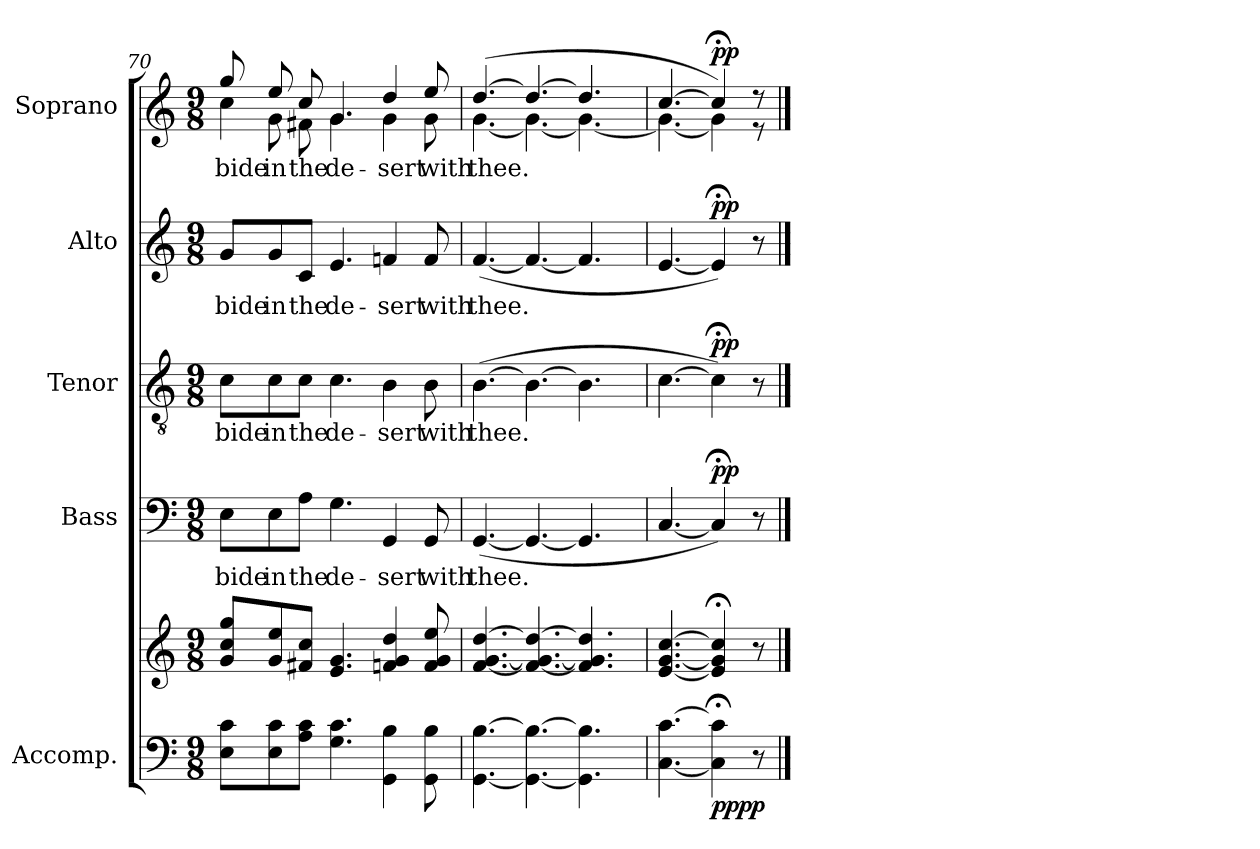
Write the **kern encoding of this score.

**kern	**kern	**dynam	**kern	**text	**dynam	**kern	**text	**dynam	**kern	**text	**dynam	**kern	**text	**dynam
*part5	*part5	*part5	*part4	*part4	*part4	*part3	*part3	*part3	*part2	*part2	*part2	*part1	*part1	*part1
*staff6	*staff5	*staff5/6	*staff4	*staff4	*staff4	*staff3	*staff3	*staff3	*staff2	*staff2	*staff2	*staff1	*staff1	*staff1
*I"Accomp.	*	*	*I"Bass	*	*	*I"Tenor	*	*	*I"Alto	*	*	*I"Soprano	*	*
*	*	*	*I'B	*	*	*I'T	*	*	*I'A	*	*	*I'S	*	*
!!LO:LB:g=z
*clefF4	*clefG2	*	*clefF4	*	*	*clefGv2	*	*	*clefG2	*	*	*clefG2	*	*
*k[]	*k[]	*	*k[]	*	*	*k[]	*	*	*k[]	*	*	*k[]	*	*
*C:	*C:	*	*C:	*	*	*C:	*	*	*C:	*	*	*C:	*	*
*M9/8	*M9/8	*	*M9/8	*	*	*M9/8	*	*	*M9/8	*	*	*M9/8	*	*
=70	=70	=70	=70	=70	=70	=70	=70	=70	=70	=70	=70	=70	=70	=70
*	*^	*	*	*	*	*	*	*	*	*	*	*	*	*
!	!	!	!	!	!LO:LY:b	!	!	!LO:LY:b	!	!	!LO:LY:b	!	!	!LO:LY:b	!
*	*	*	*	*	*	*	*	*	*	*	*	*	*^	*	*
8E 8cL	8g/ 8cc/ 8gg/L	1ryy	.	8E\L	-bide	.	8c\L	-bide	.	8g/L	-bide	.	8gg/	8cc\J	-bide	.
!	!	!	!	!	!LO:LY:b	!	!	!LO:LY:b	!	!	!LO:LY:b	!	!	!	!LO:LY:b	!
8E 8c	8g/ 8ee/	.	.	8E\	in	.	8c\	in	.	8g/	in	.	8ee/	8g\	in	.
!	!	!	!	!	!LO:LY:b	!	!	!LO:LY:b	!	!	!LO:LY:b	!	!	!	!LO:LY:b	!
8A 8cJ	8f#X/ 8cc/J	.	.	8A\J	the	.	8c\J	the	.	8c/J	the	.	8cc/	8f#X\	the	.
!	!	!	!	!	!LO:LY:b	!	!	!LO:LY:b	!	!	!LO:LY:b	!	!	!	!LO:LY:b	!
4.G 4.c	4.e/ 4.g/	.	.	4.G	de-	.	4.c	de-	.	4.e	de-	.	4.g/	4.g\	de-	.
!	!	!	!	!	!LO:LY:b	!	!	!LO:LY:b	!	!	!LO:LY:b	!	!	!	!LO:LY:b	!
4GG 4B	4fn/ 4g/ 4dd/	.	.	4GG	-sert	.	4B	-sert	.	4fn	-sert	.	4dd/	4g\	-sert	.
!	!	!	!	!	!LO:LY:b	!	!	!LO:LY:b	!	!	!LO:LY:b	!	!	!	!LO:LY:b	!
8GG 8B	8f/ 8g/ 8ee/	8ryy	.	8GG	with	.	8B	with	.	8f	with	.	8ee/L	8g\	with	.
=71	=71	=71	=71	=71	=71	=71	=71	=71	=71	=71	=71	=71	=71	=71	=71	=71
!	!	!	!	!	!LO:LY:b	!	!	!LO:LY:b	!	!	!LO:LY:b	!	!	!	!LO:LY:b	!
[4.GG [4.B	[4.f/ [4.g/ [4.dd/	1ryy	.	(<[4.GG	thee.	.	(>[4.B	thee.	.	(<[4.f	thee.	.	(>[4.dd/	[4.g\	thee.	.
4.GG_ 4.B_	4.f/_ 4.g/_ 4.dd/_	.	.	4.GG_	.	.	4.B_	.	.	4.f_	.	.	4.dd/_	4.g\_	.	.
4.GG] 4.B]	4.f/] 4.g/] 4.dd/]	.	.	4.GG]	.	.	4.B]	.	.	4.f]	.	.	4.dd/]	4.g\_	.	.
.	.	8ryy	.	.	.	.	.	.	.	.	.	.	.	.	.	.
=72	=72	=72	=72	=72	=72	=72	=72	=72	=72	=72	=72	=72	=72	=72	=72	=72
[4.C [4.c	[4.e/ [4.g/ [4.cc/	2.ryy	.	[4.C	.	.	[4.c	.	.	[4.e	.	.	[4.cc/	4.g\_	.	.
!	!	!	!LO:DY:b=2	!	!	!	!	!	!	!	!	!	!	!	!	!
!	!	!	!LO:DY:n=1:b	!	!	!LO:DY:b	!	!	!LO:DY:b	!	!	!LO:DY:b	!	!	!	!LO:DY:b
4C]; 4c];	4e/];< 4g/];< 4cc/];<	.	pp pp	4C;<])	.	pp	4c;<])	.	pp	4e;<])	.	pp	4cc;</])	4g\]	.	pp
8r	8r	.	.	8r	.	.	8r	.	.	8r	.	.	8r	8r	.	.
*	*v	*v	*	*	*	*	*	*	*	*	*	*	*v	*v	*	*
==	==	==	==	==	==	==	==	==	==	==	==	==	==	==
*-	*-	*-	*-	*-	*-	*-	*-	*-	*-	*-	*-	*-	*-	*-
